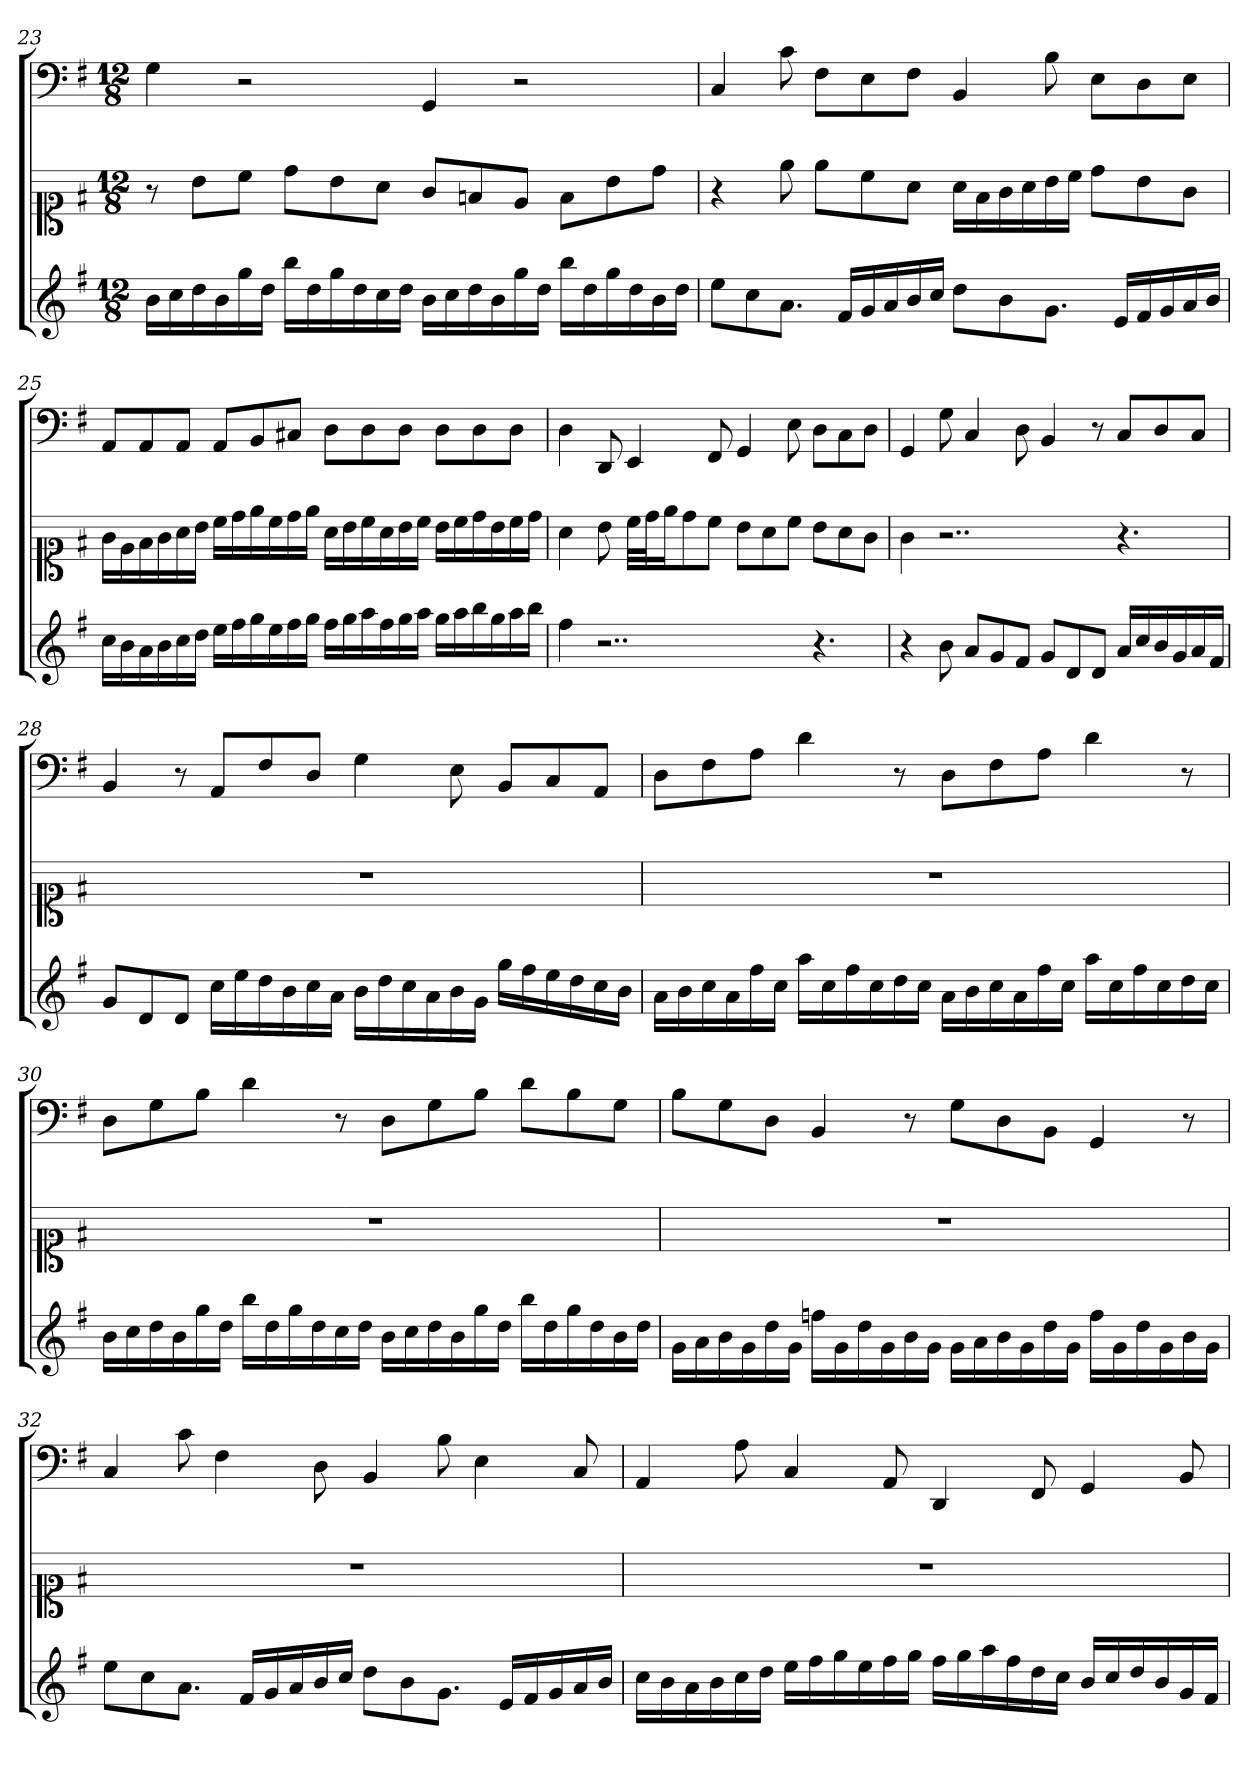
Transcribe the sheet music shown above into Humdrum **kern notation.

**kern	**kern	**kern
*part3	*part2	*part1
*staff3	*staff2	*staff1
*	*clefC1	*clefF4
*k[f#]	*k[f#]	*k[f#]
*G:	*G:	*G:
*M12/8	*M12/8	*M12/8
=23	=23	=23
16bLL	8r	4G
16cc	.	.
16dd	8b\L	.
16b	.	.
16gg	8cc\J	2r
16ddJJ	.	.
16bbLL	8dd\L	.
16dd	.	.
16gg	8b\	.
16dd	.	.
16cc	8a\J	.
16ddJJ	.	.
16bLL	8g/L	4GG
16cc	.	.
16dd	8fn/	.
16b	.	.
16gg	8e/J	2r
16ddJJ	.	.
16bbLL	8f\L	.
16dd	.	.
16gg	8b\	.
16dd	.	.
16b	8dd\J	.
16ddJJ	.	.
=24	=24	=24
8eeL	4r	4C
8cc	.	.
8.aJ	8ee	8c
.	8ee\L	8F#\L
16f#LL	.	.
16g	8cc\	8E\
16a	.	.
16b	8a\J	8F#\J
16ccJJ	.	.
8ddL	16a\LL	4BB
.	16f#\	.
8b	16g\	.
.	16a\	.
8.gJ	16b\	8B
.	16cc\JJ	.
.	8dd\L	8E\L
16eLL	.	.
16f#	8b\	8D\
16g	.	.
16a	8g\J	8E\J
16bJJ	.	.
=25	=25	=25
16ccLL	16g\LL	8AA/L
16b	16e\	.
16a	16f#\	8AA/
16b	16g\	.
16cc	16a\	8AA/J
16ddJJ	16b\JJ	.
16eeLL	16cc\LL	8AA/L
16ff#	16dd\	.
16gg	16ee\	8BB/
16ee	16cc\	.
16ff#	16dd\	8C#X/J
16ggJJ	16ee\JJ	.
16ff#LL	16a\LL	8D\L
16gg	16b\	.
16aa	16cc\	8D\
16ff#	16a\	.
16gg	16b\	8D\J
16aaJJ	16cc\JJ	.
16ggLL	16b\LL	8D\L
16aa	16cc\	.
16bb	16dd\	8D\
16gg	16b\	.
16aa	16cc\	8D\J
16bbJJ	16dd\JJ	.
=26	=26	=26
4ff#	4a	4D
2..r	8b	8DD
.	32cc\LLL	4EE
.	32dd\J	.
.	16ee\J	.
.	8dd\	.
.	8cc\J	8FF#
.	8b\L	4GG
.	8a\	.
.	8cc\J	8E
4.r	8b\L	8D\L
.	8a\	8C\
.	8g\J	8D\J
=27	=27	=27
4r	4g	4GG
8b	2..r	8G
8aL	.	4C
8g	.	.
8f#J	.	8D
8gL	.	4BB
8d	.	.
8dJ	.	8r
16aLL	4.r	8C/L
16cc	.	.
16b	.	8D/
16g	.	.
16a	.	8C/J
16f#JJ	.	.
=28	=28	=28
8gL	1.r	4BB
8d	.	.
8dJ	.	8r
16ccLL	.	8AA/L
16ee	.	.
16dd	.	8F#/
16b	.	.
16cc	.	8D/J
16aJJ	.	.
16bLL	.	4G
16dd	.	.
16cc	.	.
16a	.	.
16b	.	8E
16gJJ	.	.
16ggLL	.	8BB/L
16ff#	.	.
16ee	.	8C/
16dd	.	.
16cc	.	8AA/J
16bJJ	.	.
=29	=29	=29
16aLL	1.r	8D\L
16b	.	.
16cc	.	8F#\
16a	.	.
16ff#	.	8A\J
16ccJJ	.	.
16aaLL	.	4d
16cc	.	.
16ff#	.	.
16cc	.	.
16dd	.	8r
16ccJJ	.	.
16aLL	.	8D\L
16b	.	.
16cc	.	8F#\
16a	.	.
16ff#	.	8A\J
16ccJJ	.	.
16aaLL	.	4d
16cc	.	.
16ff#	.	.
16cc	.	.
16dd	.	8r
16ccJJ	.	.
=30	=30	=30
16bLL	1.r	8D\L
16cc	.	.
16dd	.	8G\
16b	.	.
16gg	.	8B\J
16ddJJ	.	.
16bbLL	.	4d
16dd	.	.
16gg	.	.
16dd	.	.
16cc	.	8r
16ddJJ	.	.
16bLL	.	8D\L
16cc	.	.
16dd	.	8G\
16b	.	.
16gg	.	8B\J
16ddJJ	.	.
16bbLL	.	8d\L
16dd	.	.
16gg	.	8B\
16dd	.	.
16b	.	8G\J
16ddJJ	.	.
=31	=31	=31
16gLL	1.r	8B\L
16a	.	.
16b	.	8G\
16g	.	.
16dd	.	8D\J
16gJJ	.	.
16ffnLL	.	4BB
16g	.	.
16dd	.	.
16g	.	.
16b	.	8r
16gJJ	.	.
16gLL	.	8G\L
16a	.	.
16b	.	8D\
16g	.	.
16dd	.	8BB\J
16gJJ	.	.
16ffLL	.	4GG
16g	.	.
16dd	.	.
16g	.	.
16b	.	8r
16gJJ	.	.
=32	=32	=32
8eeL	1.r	4C
8cc	.	.
8.aJ	.	8c
.	.	4F#
16f#LL	.	.
16g	.	.
16a	.	.
16b	.	8D
16ccJJ	.	.
8ddL	.	4BB
8b	.	.
8.gJ	.	8B
.	.	4E
16eLL	.	.
16f#	.	.
16g	.	.
16a	.	8C
16bJJ	.	.
=33	=33	=33
16ccLL	1.r	4AA
16b	.	.
16a	.	.
16b	.	.
16cc	.	8A
16ddJJ	.	.
16eeLL	.	4C
16ff#	.	.
16gg	.	.
16ee	.	.
16ff#	.	8AA
16ggJJ	.	.
16ff#LL	.	4DD
16gg	.	.
16aa	.	.
16ff#	.	.
16dd	.	8FF#
16ccJJ	.	.
16bLL	.	4GG
16cc	.	.
16dd	.	.
16b	.	.
16g	.	8BB
16f#JJ	.	.
=	=	=
*-	*-	*-
